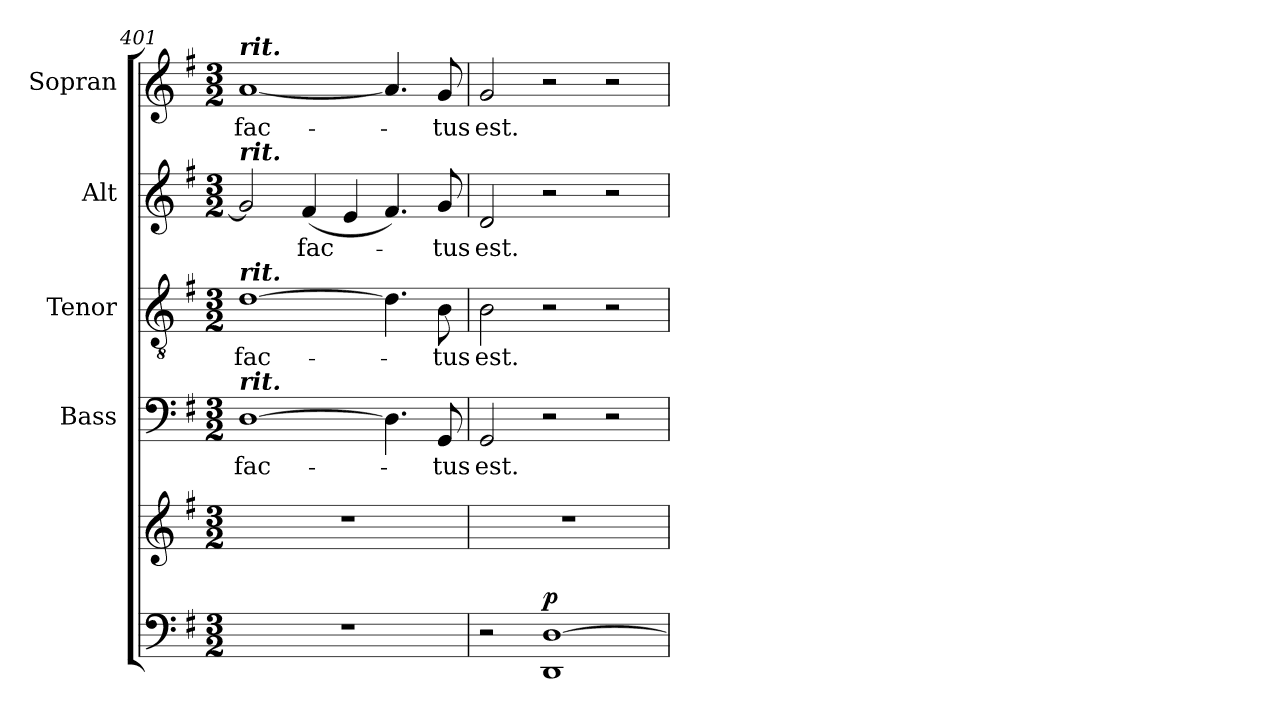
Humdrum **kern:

**kern	**kern	**dynam	**kern	**text	**kern	**text	**kern	**text	**kern	**text
*part5	*part5	*part5	*part4	*part4	*part3	*part3	*part2	*part2	*part1	*part1
*staff6	*staff5	*staff5/6	*staff4	*staff4	*staff3	*staff3	*staff2	*staff2	*staff1	*staff1
*	*	*	*I"Bass	*	*I"Tenor	*	*I"Alt	*	*I"Sopran	*
*	*	*	*I'B.	*	*I'T.	*	*I'A.	*	*I'S.	*
*clefF4	*clefG2	*	*clefF4	*	*clefGv2	*	*clefG2	*	*clefG2	*
*k[f#]	*k[f#]	*	*k[f#]	*	*k[f#]	*	*k[f#]	*	*k[f#]	*
*G:	*G:	*	*G:	*	*G:	*	*G:	*	*G:	*
*M3/2	*M3/2	*	*M3/2	*	*M3/2	*	*M3/2	*	*M3/2	*
=401	=401	=401	=401	=401	=401	=401	=401	=401	=401	=401
!	!	!	!	!	!	!	!	!	!LO:TX:a:Bi:t=rit.	!
!	!	!	!	!	!	!	!LO:TX:a:Bi:t=rit.	!	!	!
!	!	!	!	!	!LO:TX:a:Bi:t=rit.	!	!	!	!	!
!	!	!	!LO:TX:a:Bi:t=rit.	!	!	!	!	!	!	!
!	!	!	!	!LO:LY:b	!	!LO:LY:b	!	!	!	!LO:LY:b
1.r	1.r	.	[1D	fac-	[1d	fac-	2g/]	.	[1a	fac-
!	!	!	!	!	!	!	!	!LO:LY:b	!	!
.	.	.	.	.	.	.	(<4f#/	fac-	.	.
.	.	.	.	.	.	.	4e/	.	.	.
.	.	.	4.D\]	.	4.d\]	.	4.f#/)	.	4.a/]	.
!	!	!	!	!LO:LY:b	!	!LO:LY:b	!	!LO:LY:b	!	!LO:LY:b
.	.	.	8GG/	-tus	8B\	-tus	8g/	-tus	8g/	-tus
=402	=402	=402	=402	=402	=402	=402	=402	=402	=402	=402
!	!	!	!	!LO:LY:b	!	!LO:LY:b	!	!LO:LY:b	!	!LO:LY:b
2r	1.r	.	2GG/	est.	2B\	est.	2d/	est.	2g/	est.
!	!	!LO:DY:a=2	!	!	!	!	!	!	!	!
1DD [1D	.	p	2r	.	2r	.	2r	.	2r	.
.	.	.	2r	.	2r	.	2r	.	2r	.
=	=	=	=	=	=	=	=	=	=	=
*-	*-	*-	*-	*-	*-	*-	*-	*-	*-	*-
